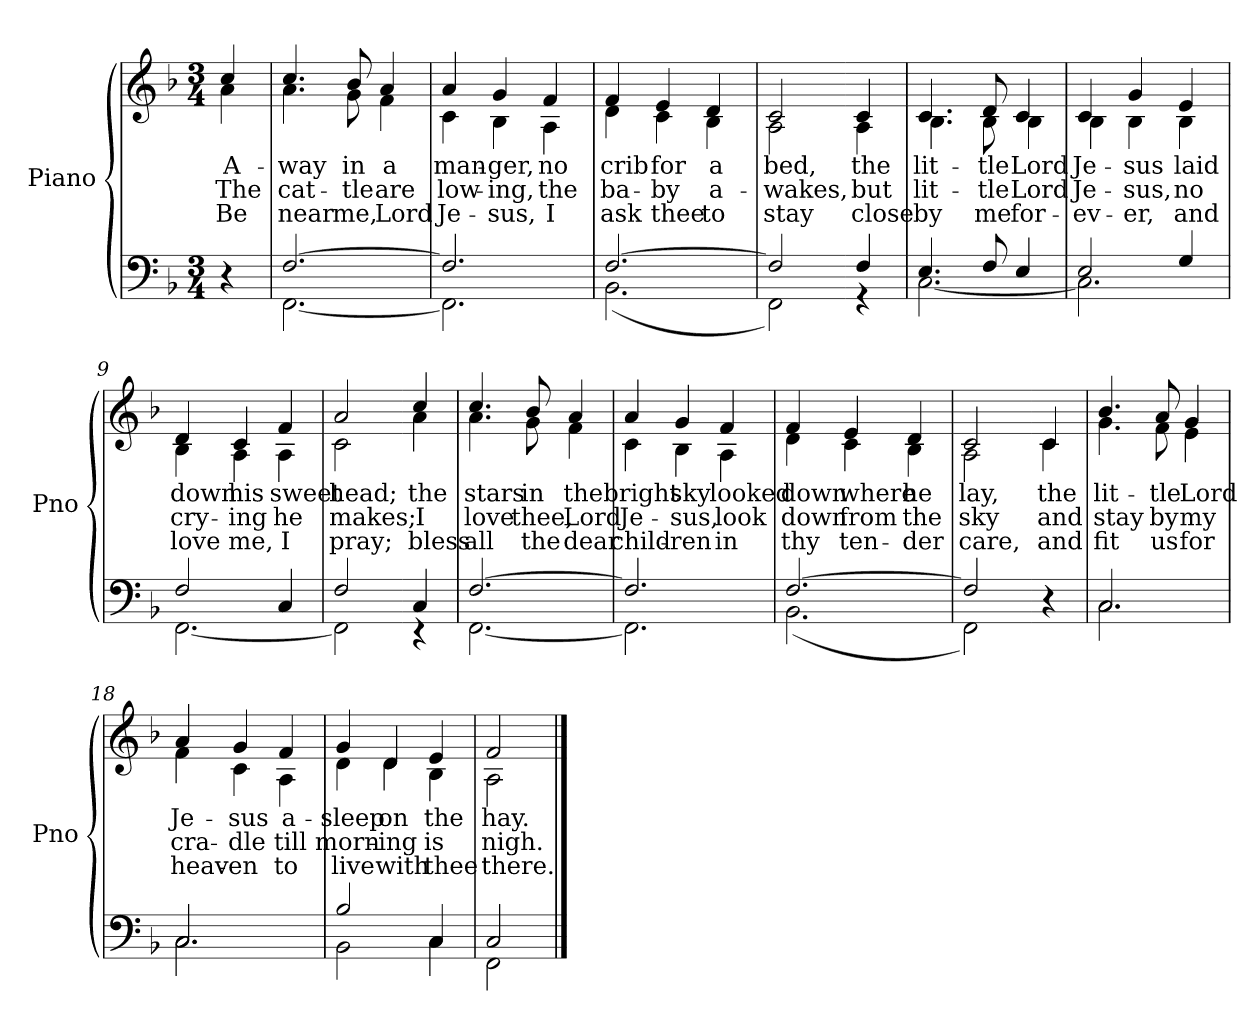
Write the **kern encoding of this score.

**kern	**kern	**text	**text	**text
*part2	*part1	*part1	*part1	*part1
*staff2	*staff1	*staff1	*staff1	*staff1
*I"Piano	*I"Piano	*	*	*
*I'Pno	*I'Pno	*	*	*
*clefF4	*clefG2	*	*	*
*k[b-]	*k[b-]	*	*	*
*M3/4	*M3/4	*	*	*
=1	=1	=1	=1	=1
!	!LO:TX:b:i:t=Verse	!	!	!
!	!	!LO:LY:b	!LO:LY:b	!LO:LY:b
*	*^	*	*	*
4r	4cc/	4a\	A-	The	Be
=2	=2	=2	=2	=2	=2
*^	*	*	*	*	*
!	!	!	!	!LO:LY:b	!LO:LY:b	!LO:LY:b
[2.F/	[2.FF\	4.cc/	4.a\	-way	cat-	near
!	!	!	!	!LO:LY:b	!LO:LY:b	!LO:LY:b
.	.	8b-/	8g\	in	-tle	me,
!	!	!	!	!LO:LY:b	!LO:LY:b	!LO:LY:b
.	.	4a/	4f\	a	are	Lord
=3	=3	=3	=3	=3	=3	=3
!	!	!	!	!LO:LY:b	!LO:LY:b	!LO:LY:b
2.F/]	2.FF\]	4a/	4c\	man-	low-	Je-
!	!	!	!	!LO:LY:b	!LO:LY:b	!LO:LY:b
.	.	4g/	4B-\	-ger,	-ing,	-sus,
!	!	!	!	!LO:LY:b	!LO:LY:b	!LO:LY:b
.	.	4f/	4A\	no	the	I
=4	=4	=4	=4	=4	=4	=4
!	!	!	!	!LO:LY:b	!LO:LY:b	!LO:LY:b
[2.F/	(<2.BB-\	4f/	4d\	crib	ba-	ask
!	!	!	!	!LO:LY:b	!LO:LY:b	!LO:LY:b
.	.	4e/	4c\	for	-by	thee
!	!	!	!	!LO:LY:b	!LO:LY:b	!LO:LY:b
.	.	4d/	4B-\	a	a-	to
=5	=5	=5	=5	=5	=5	=5
!	!	!	!	!LO:LY:b	!LO:LY:b	!LO:LY:b
2F/]	2FF\)	2c/	2A\	bed,	-wakes,	stay
!!LO:LB:g=z	!!
=6-	=6-	=6-	=6-	=6-	=6-	=6-
!	!	!	!	!LO:LY:b	!LO:LY:b	!LO:LY:b
4F/	4r	4c/	4A\	the	but	close
=7	=7	=7	=7	=7	=7	=7
!	!	!	!	!LO:LY:b	!LO:LY:b	!LO:LY:b
4.E/	[2.C\	4.c/	4.B-\	lit-	lit-	by
!	!	!	!	!LO:LY:b	!LO:LY:b	!LO:LY:b
8F/	.	8d/	8B-\	-tle	-tle	me
!	!	!	!	!LO:LY:b	!LO:LY:b	!LO:LY:b
4E/	.	4c/	4B-\	Lord	Lord	for-
=8	=8	=8	=8	=8	=8	=8
!	!	!	!	!LO:LY:b	!LO:LY:b	!LO:LY:b
2E/	2.C\]	4c/	4B-\	Je-	Je-	-ev-
!	!	!	!	!LO:LY:b	!LO:LY:b	!LO:LY:b
.	.	4g/	4B-\	-sus	-sus,	-er,
!	!	!	!	!LO:LY:b	!LO:LY:b	!LO:LY:b
4G/	.	4e/	4B-\	laid	no	and
=9	=9	=9	=9	=9	=9	=9
!	!	!	!	!LO:LY:b	!LO:LY:b	!LO:LY:b
2F/	[2.FF\	4d/	4B-\	down	cry-	love
!	!	!	!	!LO:LY:b	!LO:LY:b	!LO:LY:b
.	.	4c/	4A\	his	-ing	me,
!	!	!	!	!LO:LY:b	!LO:LY:b	!LO:LY:b
4C/	.	4f/	4A\	sweet	he	I
=10	=10	=10	=10	=10	=10	=10
!	!	!	!	!LO:LY:b	!LO:LY:b	!LO:LY:b
2F/	2FF\]	2a/	2c\	head;	makes;	pray;
!!LO:LB:g=z	!!
=11-	=11-	=11-	=11-	=11-	=11-	=11-
!	!	!	!	!LO:LY:b	!LO:LY:b	!LO:LY:b
4C/	4r	4cc/	4a\	the	I	bless
=12	=12	=12	=12	=12	=12	=12
!	!	!	!	!LO:LY:b	!LO:LY:b	!LO:LY:b
[2.F/	[2.FF\	4.cc/	4.a\	stars	love	all
!	!	!	!	!LO:LY:b	!LO:LY:b	!LO:LY:b
.	.	8b-/	8g\	in	thee,	the
!	!	!	!	!LO:LY:b	!LO:LY:b	!LO:LY:b
.	.	4a/	4f\	the	Lord	dear
=13	=13	=13	=13	=13	=13	=13
!	!	!	!	!LO:LY:b	!LO:LY:b	!LO:LY:b
2.F/]	2.FF\]	4a/	4c\	bright	Je-	child-
!	!	!	!	!LO:LY:b	!LO:LY:b	!LO:LY:b
.	.	4g/	4B-\	sky	-sus,	-ren
!	!	!	!	!LO:LY:b	!LO:LY:b	!LO:LY:b
.	.	4f/	4A\	looked	look	in
=14	=14	=14	=14	=14	=14	=14
!	!	!	!	!LO:LY:b	!LO:LY:b	!LO:LY:b
[2.F/	(<2.BB-\	4f/	4d\	down	down	thy
!	!	!	!	!LO:LY:b	!LO:LY:b	!LO:LY:b
.	.	4e/	4c\	where	from	ten-
!	!	!	!	!LO:LY:b	!LO:LY:b	!LO:LY:b
.	.	4d/	4B-\	he	the	-der
=15	=15	=15	=15	=15	=15	=15
!	!	!	!	!LO:LY:b	!LO:LY:b	!LO:LY:b
2F/]	2FF\)	2c/	2A\	lay,	sky	care,
!!LO:LB:g=z	!!
=16-	=16-	=16-	=16-	=16-	=16-	=16-
!	!	!	!	!LO:LY:b	!LO:LY:b	!LO:LY:b
*v	*v	*	*	*	*	*
4r	4c/	4c\	the	and	and
=17	=17	=17	=17	=17	=17
*^	*	*	*	*	*
!	!	!	!	!LO:LY:b	!LO:LY:b	!LO:LY:b
2.C/	2.C\	4.b-/	4.g\	lit-	stay	fit
!	!	!	!	!LO:LY:b	!LO:LY:b	!LO:LY:b
.	.	8a/	8f\	-tle	by	us
!	!	!	!	!LO:LY:b	!LO:LY:b	!LO:LY:b
.	.	4g/	4e\	Lord	my	for
=18	=18	=18	=18	=18	=18	=18
!	!	!	!	!LO:LY:b	!LO:LY:b	!LO:LY:b
2.C/	2.C\	4a/	4f\	Je-	cra-	heav-
!	!	!	!	!LO:LY:b	!LO:LY:b	!LO:LY:b
.	.	4g/	4c\	-sus	-dle	-en
!	!	!	!	!LO:LY:b	!LO:LY:b	!LO:LY:b
.	.	4f/	4A\	a-	till	to
=19	=19	=19	=19	=19	=19	=19
!	!	!	!	!LO:LY:b	!LO:LY:b	!LO:LY:b
2B-/	2BB-\	4g/	4d\	-sleep	morn-	live
!	!	!	!	!LO:LY:b	!LO:LY:b	!LO:LY:b
.	.	4d/	4d\	on	-ing	with
!	!	!	!	!LO:LY:b	!LO:LY:b	!LO:LY:b
4C/	4C\	4e/	4B-\	the	is	thee
=20	=20	=20	=20	=20	=20	=20
!	!	!	!	!LO:LY:b	!LO:LY:b	!LO:LY:b
2C/	2FF\	2f/	2A\	hay.	nigh.	there.
*v	*v	*	*	*	*	*
*	*v	*v	*	*	*
==	==	==	==	==
*-	*-	*-	*-	*-
